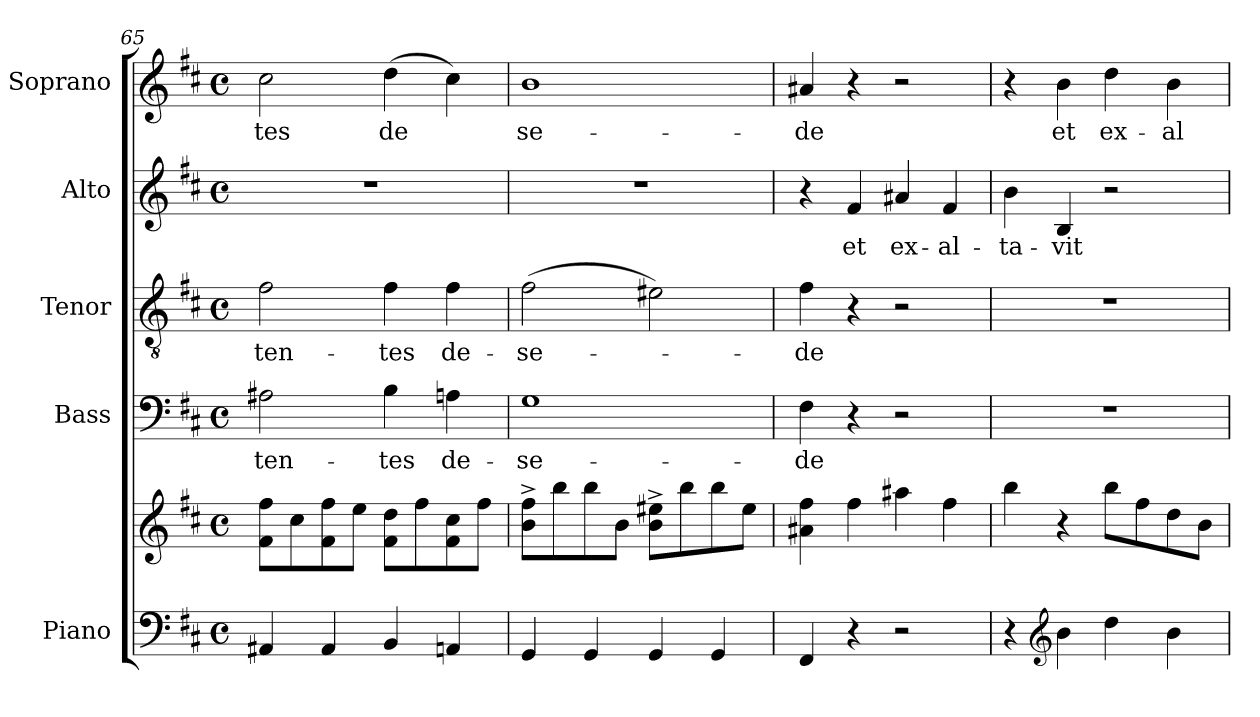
**kern	**kern	**kern	**text	**kern	**text	**kern	**text	**kern	**text
*part5	*part5	*part4	*part4	*part3	*part3	*part2	*part2	*part1	*part1
*staff6	*staff5	*staff4	*staff4	*staff3	*staff3	*staff2	*staff2	*staff1	*staff1
*I"Piano	*	*I"Bass	*	*I"Tenor	*	*I"Alto	*	*I"Soprano	*
*I'Pno.	*	*I'B.	*	*I'T.	*	*I'A.	*	*I'S.	*
*clefF4	*clefG2	*clefF4	*	*clefGv2	*	*clefG2	*	*clefG2	*
*	*	*	*	*ITrd7c12	*	*	*	*	*
*k[f#c#]	*k[f#c#]	*k[f#c#]	*	*k[f#c#]	*	*k[f#c#]	*	*k[f#c#]	*
*D:	*D:	*D:	*	*D:	*	*D:	*	*D:	*
*M4/4	*M4/4	*M4/4	*	*M4/4	*	*M4/4	*	*M4/4	*
*met(c)	*met(c)	*met(c)	*	*met(c)	*	*met(c)	*	*met(c)	*
=65	=65	=65	=65	=65	=65	=65	=65	=65	=65
!	!	!	!LO:LY:b:color=#000000	!	!	!	!	!	!
!	!	!	!	!	!LO:LY:b:color=#000000	!	!	!	!
!	!	!	!	!	!	!	!	!	!LO:LY:b:color=#000000
4AA#Xi/	8f#i\ 8ff#iL	2A#Xi\	-ten-	2F#i\	-ten-	1r	.	2cc#i\	-tes
.	8cc#i\	.	.	.	.	.	.	.	.
4AA#i/	8f#i\ 8ff#i	.	.	.	.	.	.	.	.
.	8eei\J	.	.	.	.	.	.	.	.
!	!	!	!LO:LY:b:color=#000000	!	!	!	!	!	!
!	!	!	!	!	!LO:LY:b:color=#000000	!	!	!	!
!	!	!	!	!	!	!	!	!	!LO:LY:b:color=#000000
4BBi/	8f#i\ 8ddiL	4Bi\	-tes	4F#i\	-tes	.	.	(4ddi\	de
.	8ff#i\	.	.	.	.	.	.	.	.
!	!	!	!LO:LY:b:color=#000000	!	!	!	!	!	!
!	!	!	!	!	!LO:LY:b:color=#000000	!	!	!	!
4AAni/	8f#i\ 8cc#i	4Ani\	de-	4F#i\	de-	.	.	4cc#i\)	.
.	8ff#i\J	.	.	.	.	.	.	.	.
=66	=66	=66	=66	=66	=66	=66	=66	=66	=66
!	!	!	!LO:LY:b:color=#000000	!	!	!	!	!	!
!	!	!	!	!	!LO:LY:b:color=#000000	!	!	!	!
!	!	!	!	!	!	!	!	!	!LO:LY:b:color=#000000
4GGi/	8bi\^ 8ff#i^L	1Gi	-se-	(2F#i\	-se-	1r	.	1bi	se-
.	8bbi\	.	.	.	.	.	.	.	.
4GGi/	8bbi\	.	.	.	.	.	.	.	.
.	8bi\J	.	.	.	.	.	.	.	.
4GGi/	8bi\^ 8ee#Xi^L	.	.	2E#Xi\)	.	.	.	.	.
.	8bbi\	.	.	.	.	.	.	.	.
4GGi/	8bbi\	.	.	.	.	.	.	.	.
.	8ee#i\J	.	.	.	.	.	.	.	.
!!LO:LB:g=z
=67	=67	=67	=67	=67	=67	=67	=67	=67	=67
!	!	!	!LO:LY:b:color=#000000	!	!	!	!	!	!
!	!	!	!	!	!LO:LY:b:color=#000000	!	!	!	!
!	!	!	!	!	!	!	!	!	!LO:LY:b:color=#000000
4FF#i/	4a#Xi\ 4ff#i	4F#i\	-de	4F#i\	-de	4r	.	4a#Xi/	-de
!	!	!	!	!	!	!	!LO:LY:b:color=#000000	!	!
4r	4ff#i\	4r	.	4r	.	4f#i/	et	4r	.
!	!	!	!	!	!	!	!LO:LY:b:color=#000000	!	!
2r	4aa#Xi\	2r	.	2r	.	4a#Xi/	ex-	2r	.
!	!	!	!	!	!	!	!LO:LY:b:color=#000000	!	!
.	4ff#i\	.	.	.	.	4f#i/	-al-	.	.
=68	=68	=68	=68	=68	=68	=68	=68	=68	=68
!	!	!	!	!	!	!	!LO:LY:b:color=#000000	!	!
4r	4bbi\	1r	.	1r	.	4bi\	-ta-	4r	.
*clefG2	*	*	*	*	*	*	*	*	*
!	!	!	!	!	!	!	!LO:LY:b:color=#000000	!	!
!	!	!	!	!	!	!	!	!	!LO:LY:b:color=#000000
4bi\	4r	.	.	.	.	4Bi/	-vit	4bi\	et
!	!	!	!	!	!	!	!	!	!LO:LY:b:color=#000000
4ddi\	8bbi\L	.	.	.	.	2r	.	4ddi\	ex-
.	8ff#i\	.	.	.	.	.	.	.	.
!	!	!	!	!	!	!	!	!	!LO:LY:b:color=#000000
4bi\	8ddi\	.	.	.	.	.	.	4bi\	-al-
.	8bi\J	.	.	.	.	.	.	.	.
=	=	=	=	=	=	=	=	=	=
*-	*-	*-	*-	*-	*-	*-	*-	*-	*-
